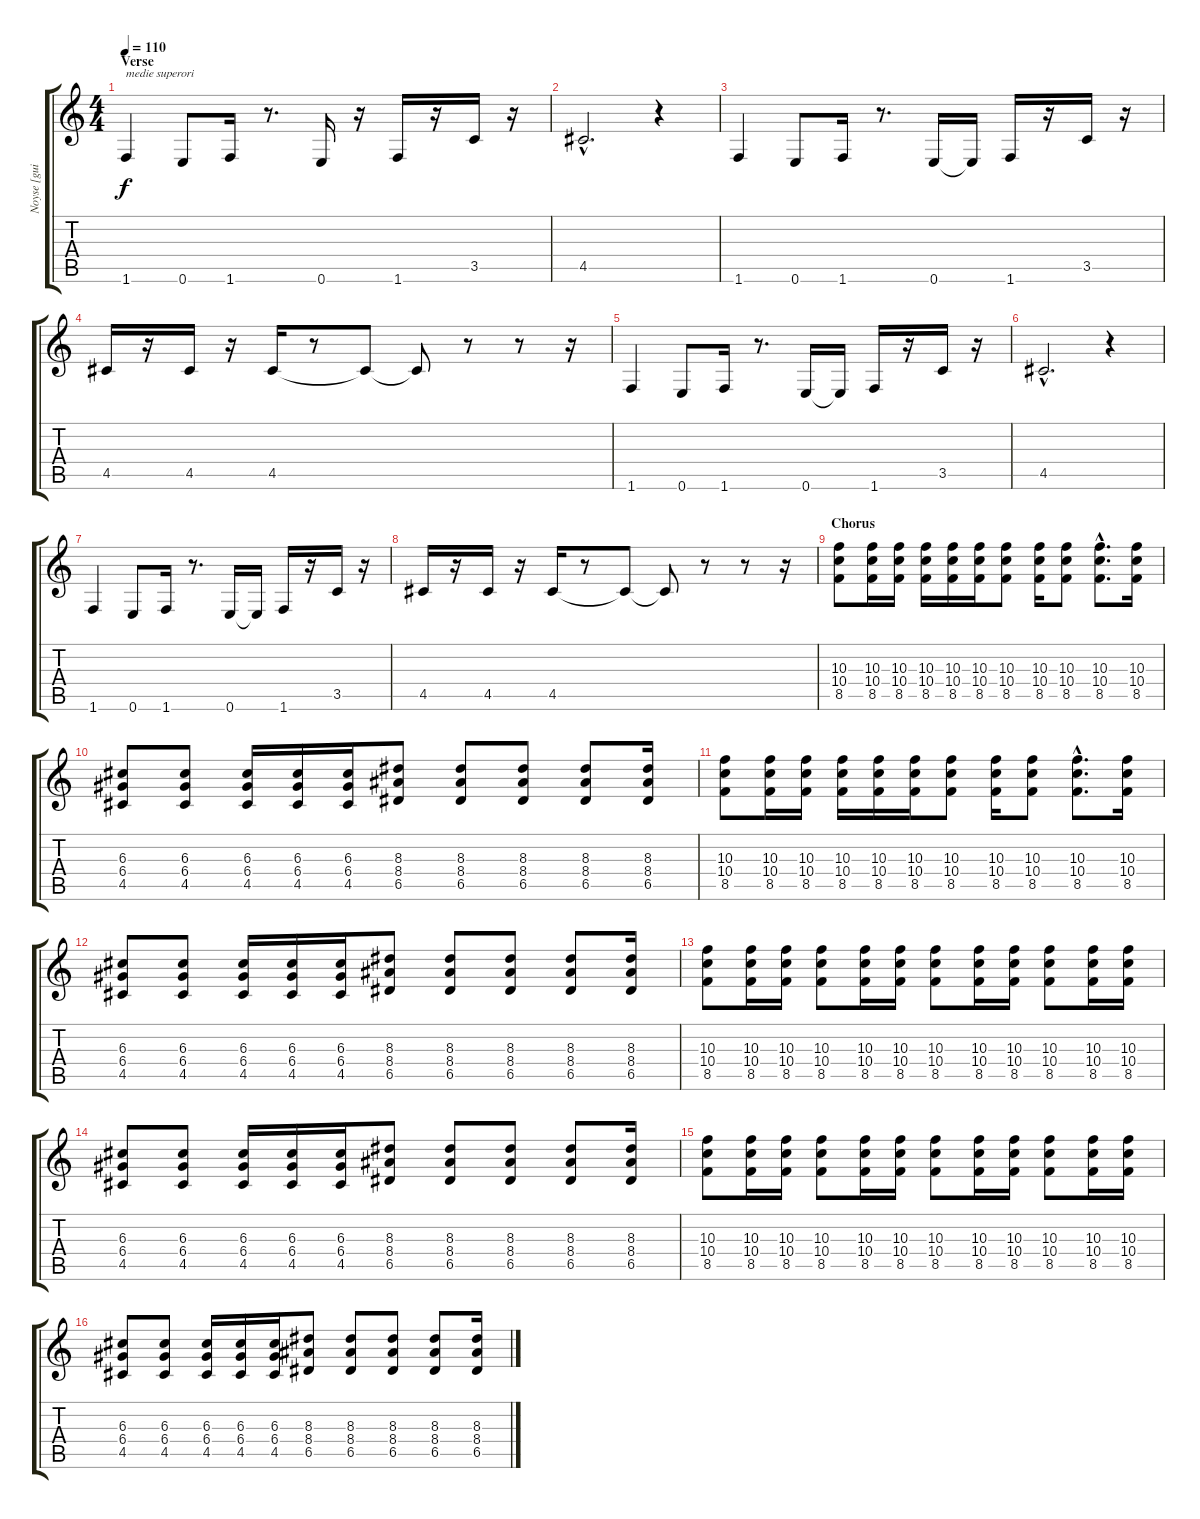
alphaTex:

\track ("Noyse [guitar]" "Noyse [gui") {instrument distortionguitar}
\staff {score tabs}
\tuning (E4 B3 G3 D3 A2 E2) {hide}
\ts (4 4)
\section ("" "Verse")
\tempo 110
\clef g2
\ks c
1.6.4{txt "medie superori" dy f instrument bassoon} 0.6.8 1.6.16 r.8{d} 0.6.16 r.16 1.6.16 r.16 3.5.16 r.16 |
4.5{hac}.2{d} r.4 |
1.6.4 0.6.8 1.6.16 r.8{d} 0.6.16 0.6{t}.16 1.6.16 r.16 3.5.16 r.16 |
4.5.16 r.16 4.5.16 r.16 4.5.16 r.8 4.5{t}.8 4.5{t}.8 r.8 r.8 r.16 |
1.6.4 0.6.8 1.6.16 r.8{d} 0.6.16 0.6{t}.16 1.6.16 r.16 3.5.16 r.16 |
4.5{hac}.2{d} r.4 |
1.6.4 0.6.8 1.6.16 r.8{d} 0.6.16 0.6{t}.16 1.6.16 r.16 3.5.16 r.16 |
4.5.16 r.16 4.5.16 r.16 4.5.16 r.8 4.5{t}.8 4.5{t}.8 r.8 r.8 r.16 |
\section ("" "Chorus")
(10.3 10.4 8.5).8{instrument distortionguitar} (10.3 10.4 8.5).16 (10.3 10.4 8.5).16 (10.3 10.4 8.5).16 (10.3 10.4 8.5).16 (10.3 10.4 8.5).16 (10.3 10.4 8.5).8 (10.3 10.4 8.5).16 (10.3 10.4 8.5).8 (10.3{hac} 10.4{hac} 8.5{hac}).8{d} (10.3 10.4 8.5).16 |
(6.3 6.4 4.5).8 (6.3 6.4 4.5).8 (6.3 6.4 4.5).16 (6.3 6.4 4.5).16 (6.3 6.4 4.5).16 (8.3 8.4 6.5).8 (8.3 8.4 6.5).8 (8.3 8.4 6.5).8 (8.3 8.4 6.5).8 (8.3 8.4 6.5).16 |
(10.3 10.4 8.5).8 (10.3 10.4 8.5).16 (10.3 10.4 8.5).16 (10.3 10.4 8.5).16 (10.3 10.4 8.5).16 (10.3 10.4 8.5).16 (10.3 10.4 8.5).8 (10.3 10.4 8.5).16 (10.3 10.4 8.5).8 (10.3{hac} 10.4{hac} 8.5{hac}).8{d} (10.3 10.4 8.5).16 |
(6.3 6.4 4.5).8 (6.3 6.4 4.5).8 (6.3 6.4 4.5).16 (6.3 6.4 4.5).16 (6.3 6.4 4.5).16 (8.3 8.4 6.5).8 (8.3 8.4 6.5).8 (8.3 8.4 6.5).8 (8.3 8.4 6.5).8 (8.3 8.4 6.5).16 |
(10.3 10.4 8.5).8 (10.3 10.4 8.5).16 (10.3 10.4 8.5).16 (10.3 10.4 8.5).8 (10.3 10.4 8.5).16 (10.3 10.4 8.5).16 (10.3 10.4 8.5).8 (10.3 10.4 8.5).16 (10.3 10.4 8.5).16 (10.3 10.4 8.5).8 (10.3 10.4 8.5).16 (10.3 10.4 8.5).16 |
(6.3 6.4 4.5).8 (6.3 6.4 4.5).8 (6.3 6.4 4.5).16 (6.3 6.4 4.5).16 (6.3 6.4 4.5).16 (8.3 8.4 6.5).8 (8.3 8.4 6.5).8 (8.3 8.4 6.5).8 (8.3 8.4 6.5).8 (8.3 8.4 6.5).16 |
(10.3 10.4 8.5).8 (10.3 10.4 8.5).16 (10.3 10.4 8.5).16 (10.3 10.4 8.5).8 (10.3 10.4 8.5).16 (10.3 10.4 8.5).16 (10.3 10.4 8.5).8 (10.3 10.4 8.5).16 (10.3 10.4 8.5).16 (10.3 10.4 8.5).8 (10.3 10.4 8.5).16 (10.3 10.4 8.5).16 |
(6.3 6.4 4.5).8 (6.3 6.4 4.5).8 (6.3 6.4 4.5).16 (6.3 6.4 4.5).16 (6.3 6.4 4.5).16 (8.3 8.4 6.5).8 (8.3 8.4 6.5).8 (8.3 8.4 6.5).8 (8.3 8.4 6.5).8 (8.3 8.4 6.5).16
